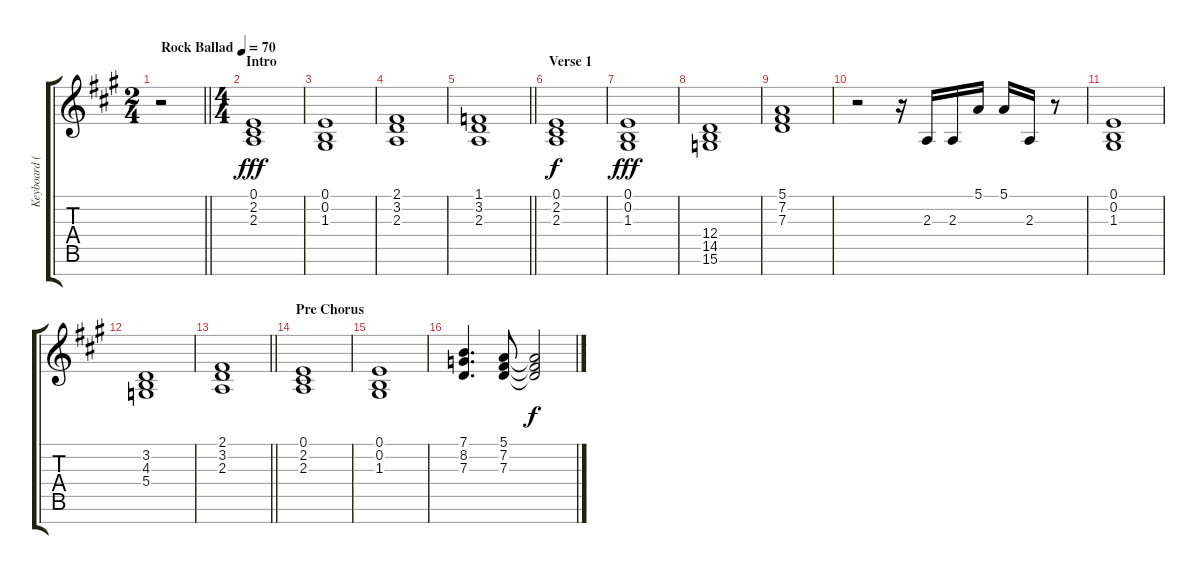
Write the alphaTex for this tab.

\track ("Keyboard (David Bryan)" "Keyboard (") {instrument tremolostrings}
\staff {score tabs}
\tuning (E4 B3 G3 D3 A2 E2 B1) {hide}
\ts (2 4)
\tempo (70 "Rock Ballad")
\clef g2
\barLineRight lightlight
\ks a
r.2{dy fff volume 7 instrument tremolostrings} |
\ts (4 4)
\section ("" "Intro")
(0.1 2.2 2.3).1 |
(0.1 0.2 1.3).1 |
(2.1 3.2 2.3).1 |
\barLineRight lightlight
(1.1 3.2 2.3).1 |
\section ("" "Verse 1")
(0.1 2.2 2.3).1{dy f} |
(0.1 0.2 1.3).1{dy fff} |
(12.4 14.5 15.6).1 |
(5.1 7.2 7.3).1 |
r.2{volume 14 balance 12 instrument stringensemble1} r.16 2.3.16 2.3.16 5.1.16 5.1.16 2.3.16 r.8 |
(0.1 0.2 1.3).1{volume 11 balance 12 instrument reedorgan} |
(3.2 4.3 5.4).1 |
\barLineRight lightlight
(2.1 3.2 2.3).1 |
\section ("" "Pre Chorus")
(0.1 2.2 2.3).1 |
(0.1 0.2 1.3).1 |
(7.1 8.2 7.3).4{d} (5.1 7.2 7.3).8 (5.1{t} 7.2{t} 7.3{t}).2{dy f}
